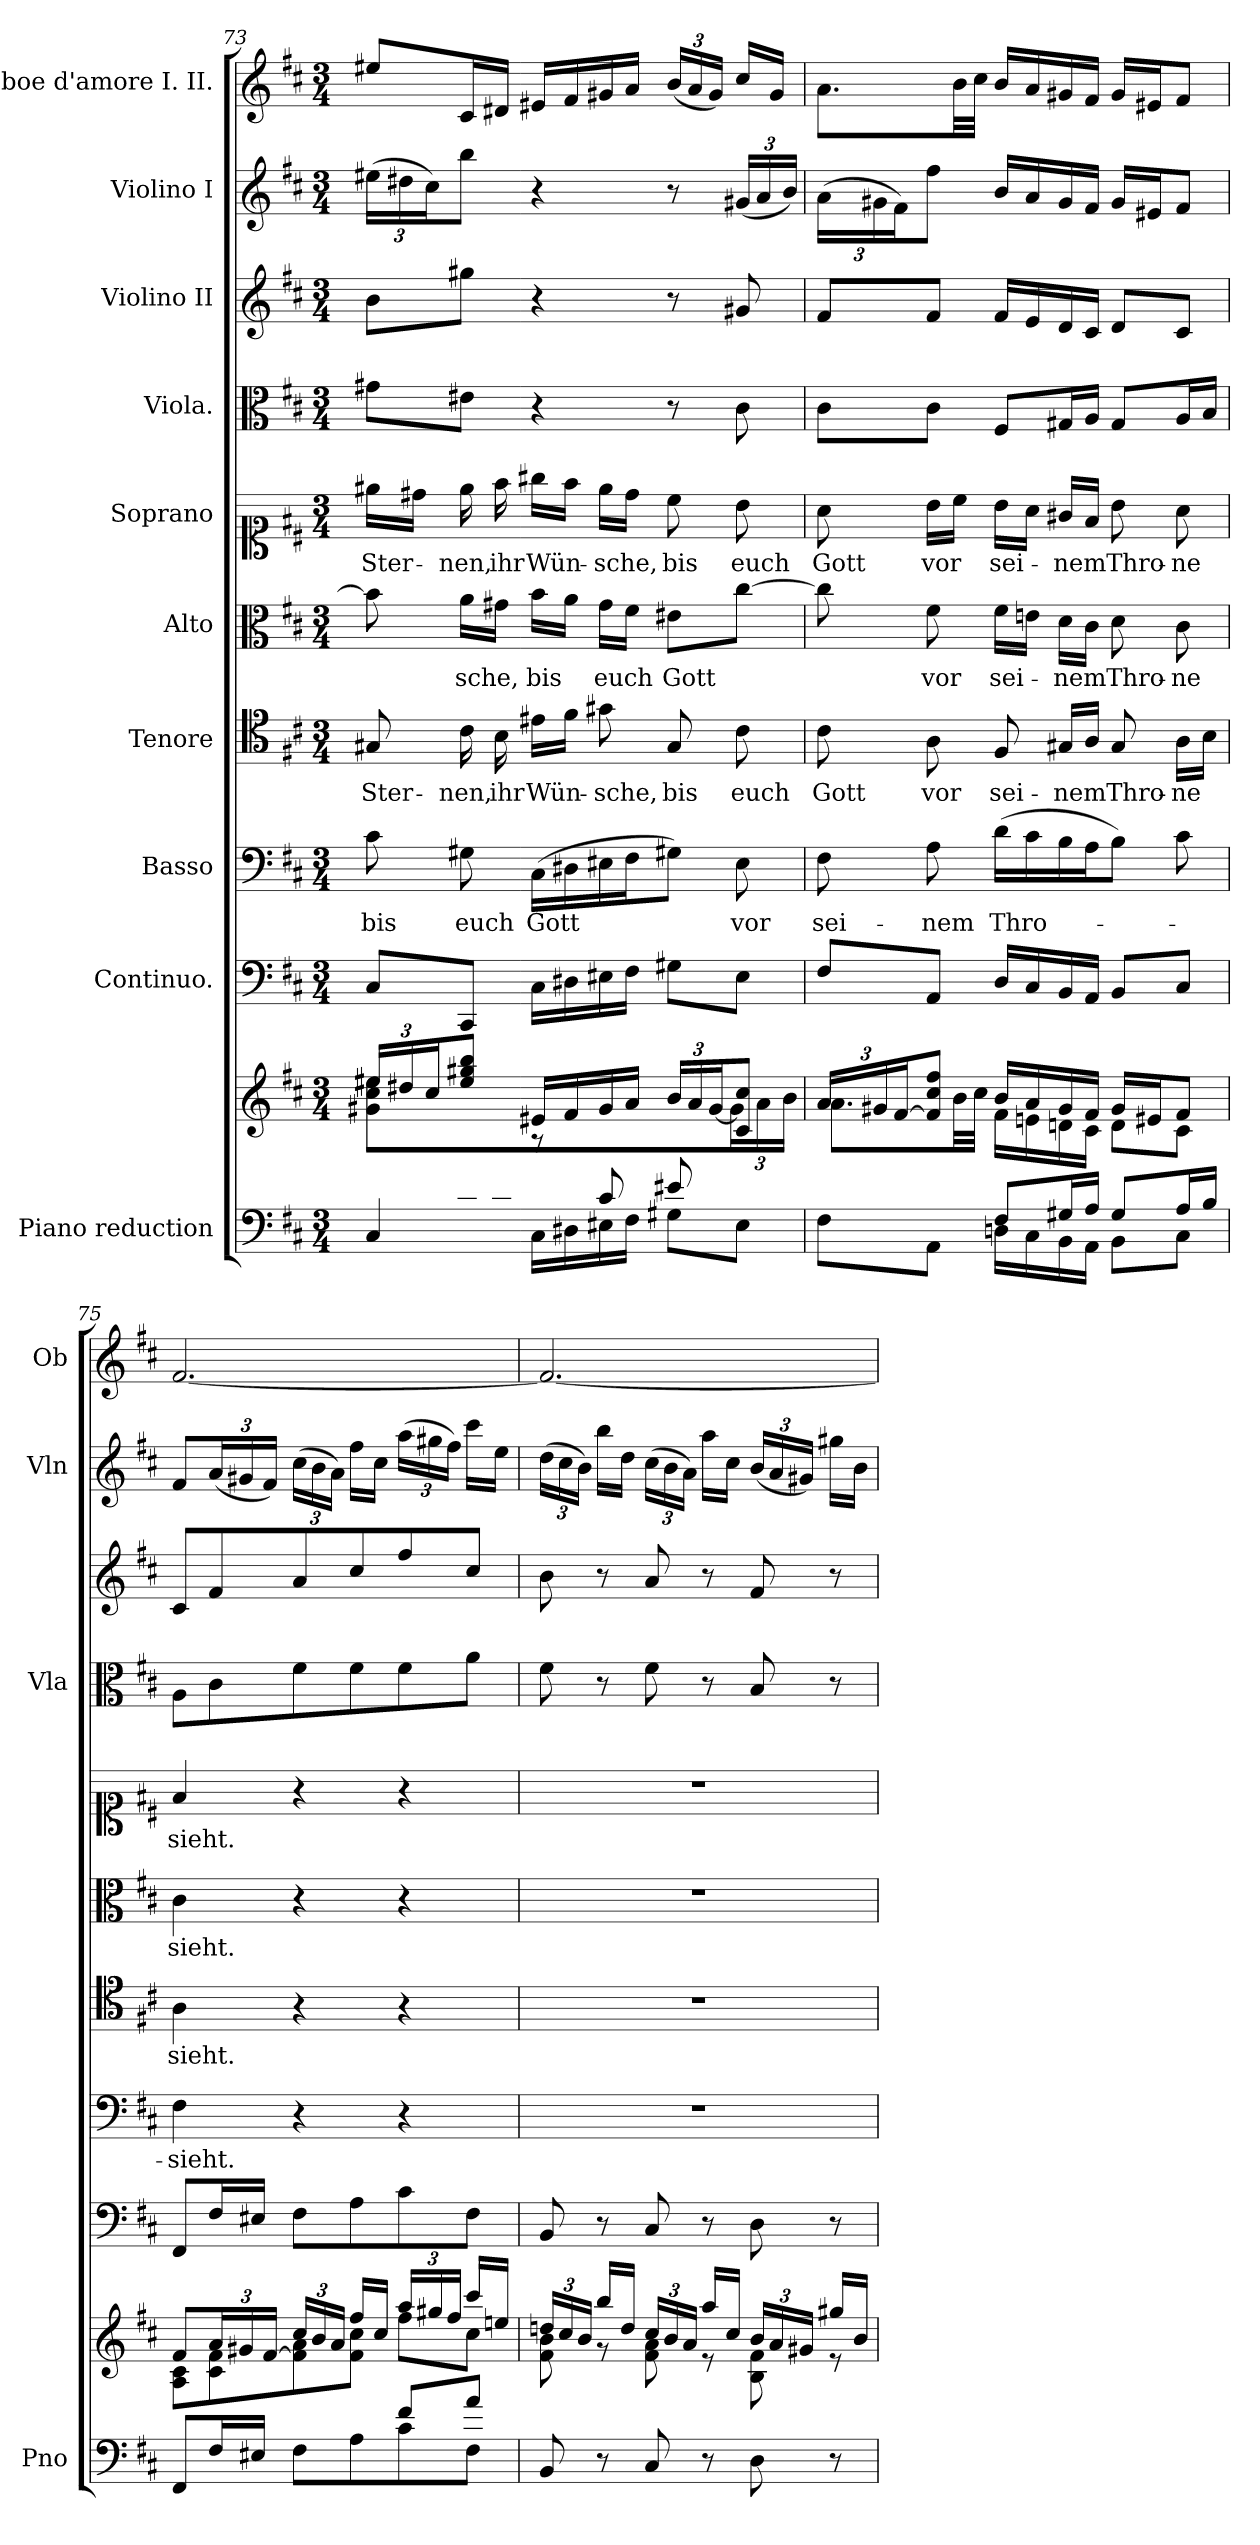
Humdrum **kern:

**kern	**kern	**kern	**kern	**text	**kern	**text	**kern	**text	**kern	**text	**kern	**kern	**kern	**kern
*part10	*part10	*part9	*part8	*part8	*part7	*part7	*part6	*part6	*part5	*part5	*part4	*part3	*part2	*part1
*staff11	*staff10	*staff9	*staff8	*staff8	*staff7	*staff7	*staff6	*staff6	*staff5	*staff5	*staff4	*staff3	*staff2	*staff1
*I"Piano reduction	*	*I"Continuo.	*I"Basso	*	*I"Tenore	*	*I"Alto	*	*I"Soprano	*	*I"Viola.	*I"Violino II	*I"Violino I	*I"Oboe d'amore I. II.
*I'Pno	*	*	*	*	*	*	*	*	*	*	*I'Vla	*	*I'Vln	*I'Ob
!!LO:PB:g=z
*clefF4	*clefG2	*clefF4	*clefF4	*	*clefC4	*	*clefC3	*	*clefC1	*	*clefC3	*clefG2	*clefG2	*clefG2
*k[f#c#]	*k[f#c#]	*k[f#c#]	*k[f#c#]	*	*k[f#c#]	*	*k[f#c#]	*	*k[f#c#]	*	*k[f#c#]	*k[f#c#]	*k[f#c#]	*k[f#c#]
*M3/4	*M3/4	*M3/4	*M3/4	*	*M3/4	*	*M3/4	*	*M3/4	*	*M3/4	*M3/4	*M3/4	*M3/4
=73	=73	=73	=73	=73	=73	=73	=73	=73	=73	=73	=73	=73	=73	=73
*^	*	*	*	*	*	*	*	*	*	*	*	*	*	*
*	*	*Xbrackettup	*	*	*	*	*	*	*	*	*	*	*	*	*
*	*	*^	*	*	*	*	*	*	*	*	*	*	*	*	*
!	!	!	!	!	!	!LO:LY:b	!	!LO:LY:b	!	!	!	!LO:LY:b	!	!	!	!
*	*	*	*	*	*	*	*	*	*	*	*	*	*	*	*Xbrackettup	*
8ryy	4C#/	24ee#X/LL	8g#X\ 8cc#\ 8ee#\L	8C#/L	8c#\	bis	8G#X/	Ster-	8b\]	.	16ee#X\LL	Ster-	8g#X\L	8b\L	(24ee#X\LL	8ee#X/L
.	.	24dd#X/	.	.	.	.	.	.	.	.	.	.	.	.	24dd#X\	.
.	.	.	.	.	.	.	.	.	.	.	16dd#X\JJ	.	.	.	.	.
.	.	24cc#/J	.	.	.	.	.	.	.	.	.	.	.	.	24cc#\J)	.
!	!	!	!	!	!	!LO:LY:b	!	!LO:LY:b	!	!LO:LY:b	!	!LO:LY:b	!	!	!	!
16c#/L	.	8ee#/ 8gg#X/ 8bb/J	8ryy	8CC#/J	8G#X\	euch	16c#\	nen,	16a\LL	-sche,	16ee#\	nen,	8e#X\J	8gg#X\J	8bb\J	16c#/L
!	!	!	!	!	!	!	!	!LO:LY:b	!	!	!	!LO:LY:b	!	!	!	!
16d/JJ	.	.	.	.	.	.	16B\	ihr	16g#X\JJ	.	16ff#\	ihr	.	.	.	16d#X/JJ
!	!	!	!	!	!	!LO:LY:b	!	!LO:LY:b	!	!LO:LY:b	!	!LO:LY:b	!	!	!	!
8ryy	16C#\LL	16e#X/LL	8r	16C#\LL	(16C#\LL	Gott	16e#X\LL	Wün-	16b\LL	bis	16gg#X\LL	Wün-	4r	4r	4r	16e#X/LL
.	16D#X\	16f#/	.	16D#X\	16D#X\	.	16f#\JJ	.	16a\JJ	.	16ff#\JJ	.	.	.	.	16f#/
!	!	!	!	!	!	!	!	!LO:LY:b	!	!LO:LY:b	!	!LO:LY:b	!	!	!	!
8c#/L	16E#X\	16g#/	4ryy	16E#X\	16E#X\	.	8g#X\	-sche,	16g#\LL	euch	16ee#\LL	-sche,	.	.	.	16g#X/
.	16F#\JJ	16a/JJ	.	16F#\JJ	16F#\J	.	.	.	16f#\JJ	.	16dd#\JJ	.	.	.	.	16a/JJ
!	!	!	!	!	!	!	!	!LO:LY:b	!	!LO:LY:b	!	!LO:LY:b	!	!	!	!
*	*	*	*	*	*	*	*	*	*	*	*	*	*	*	*	*Xbrackettup
8e#X/	8G#X\L	24b/LL	.	8G#X\L	8G#X\J)	.	8G#/	bis	8e#X\L	Gott	8cc#\	bis	8r	8r	8r	(24b/LL
.	.	24a/	.	.	.	.	.	.	.	.	.	.	.	.	.	24a/
.	.	[<24g#/J	.	.	.	.	.	.	.	.	.	.	.	.	.	24g#/JJ)
!	!	!	!	!	!	!LO:LY:b	!	!LO:LY:b	!	!	!	!LO:LY:b	!	!	!	!
8ryy	8E#\J	8c#/ 8cc#/J	24g#\L]	8E#\J	8E#\	vor	8c#\	euch	[8cc#\J	.	8b\	euch	8c#\	8g#X/	(24g#X/LL	16cc#/LL
.	.	.	24a\	.	.	.	.	.	.	.	.	.	.	.	24a/	.
.	.	.	.	.	.	.	.	.	.	.	.	.	.	.	.	16g#/JJ
.	.	.	24b\JJ	.	.	.	.	.	.	.	.	.	.	.	24b/JJ)	.
=74	=74	=74	=74	=74	=74	=74	=74	=74	=74	=74	=74	=74	=74	=74	=74	=74
!	!	!	!	!	!	!LO:LY:b	!	!LO:LY:b	!	!	!	!LO:LY:b	!	!	!	!
4ryy	8F#\L	24a/LL	8.a\L	8F#/L	8F#\	sei-	8c#\	Gott	8cc#\]	.	8a\	Gott	8c#\L	8f#/L	(24a\LL	8.a\L
.	.	24g#X/	.	.	.	.	.	.	.	.	.	.	.	.	24g#X\	.
.	.	[<24f#/J	.	.	.	.	.	.	.	.	.	.	.	.	24f#\J)	.
!	!	!	!	!	!	!LO:LY:b	!	!LO:LY:b	!	!LO:LY:b	!	!LO:LY:b	!	!	!	!
.	8AA\J	8f#/] 8cc#/ 8ff#/J	.	8AA/J	8A\	-nem	8A\	vor	8f#\	vor	16b\LL	vor	8c#\J	8f#/J	8ff#\J	.
.	.	.	32b\LL	.	.	.	.	.	.	.	16cc#\JJ	.	.	.	.	32b\LL
.	.	.	32cc#\JJJ	.	.	.	.	.	.	.	.	.	.	.	.	32cc#\JJJ
!	!	!	!	!	!	!LO:LY:b	!	!LO:LY:b	!	!LO:LY:b	!	!LO:LY:b	!	!	!	!
8F#/L	16Dn\LL	16b/LL	16f#\LL	16D/LL	(16d\LL	Thro-	8F#/	sei-	16f#\LL	sei-	16b\LL	sei-	8F#/L	16f#/LL	16b/LL	16b/LL
.	16C#\	16a/	16en\	16C#/	16c#\	.	.	.	16en\JJ	.	16a\JJ	.	.	16e/	16a/	16a/
!	!	!	!	!	!	!	!	!LO:LY:b	!	!LO:LY:b	!	!LO:LY:b	!	!	!	!
16G#X/L	16BB\	16g#/	16dn\	16BB/	16B\	.	16G#X/LL	-nem	16d\LL	-nem	16g#X/LL	-nem	16G#X/L	16d/	16g#/	16g#X/
16A/JJ	16AA\JJ	16f#/JJ	16c#\JJ	16AA/JJ	16A\J	.	16A/JJ	.	16c#\JJ	.	16f#/JJ	.	16A/JJ	16c#/JJ	16f#/JJ	16f#/JJ
!	!	!	!	!	!	!	!	!LO:LY:b	!	!LO:LY:b	!	!LO:LY:b	!	!	!	!
8G#/L	8BB\L	16g#/LL	8d\L	8BB/L	8B\J)	.	8G#/	Thro-	8d\	Thro-	8b\	Thro-	8G#/L	8d/L	16g#/LL	16g#/LL
.	.	16e#X/J	.	.	.	.	.	.	.	.	.	.	.	.	16e#X/J	16e#X/J
!	!	!	!	!	!	!	!	!LO:LY:b	!	!LO:LY:b	!	!LO:LY:b	!	!	!	!
16A/L	8C#\J	8f#/J	8c#\J	8C#/J	8c#\	.	16A\LL	-ne	8c#\	-ne	8a\	-ne	16A/L	8c#/J	8f#/J	8f#/J
16B/JJ	.	.	.	.	.	.	16B\JJ	.	.	.	.	.	16B/JJ	.	.	.
=75	=75	=75	=75	=75	=75	=75	=75	=75	=75	=75	=75	=75	=75	=75	=75	=75
!	!	!	!	!	!	!LO:LY:b	!	!LO:LY:b	!	!LO:LY:b	!	!LO:LY:b	!	!	!	!
8FF#/L	4ryy	8f#/L	8A\ 8c#\L	8FF#/L	4F#\	sieht.	4A\	sieht.	4c#\	sieht.	4f#/	sieht.	8A\L	8c#/L	8f#/L	[2.f#/
16F#/L	.	24a/L	8c#\ 8f#\	16F#/L	.	.	.	.	.	.	.	.	8c#\	8f#/	(24a/L	.
.	.	24g#X/	.	.	.	.	.	.	.	.	.	.	.	.	24g#X/	.
16E#X/JJ	.	.	.	16E#X/JJ	.	.	.	.	.	.	.	.	.	.	.	.
.	.	[<24f#/JJ	.	.	.	.	.	.	.	.	.	.	.	.	24f#/JJ)	.
4ryy	8F#\L	24cc#/LL	8f#\] 8a\	8F#\L	4r	.	4r	.	4r	.	4r	.	8f#\	8a/	(24cc#\LL	.
.	.	24b/	.	.	.	.	.	.	.	.	.	.	.	.	24b\	.
.	.	24a/JJ	.	.	.	.	.	.	.	.	.	.	.	.	24a\JJ)	.
.	8A\	16ff#/LL	8f#\ 8cc#\J	8A\	.	.	.	.	.	.	.	.	8f#\	8cc#/	16ff#\LL	.
.	.	16cc#/JJ	.	.	.	.	.	.	.	.	.	.	.	.	16cc#\JJ	.
8f#/L	8c#\	24aa/LL	8ff#\L	8c#\	4r	.	4r	.	4r	.	4r	.	8f#\	8ff#/	(24aa\LL	.
.	.	24gg#X/	.	.	.	.	.	.	.	.	.	.	.	.	24gg#X\	.
.	.	24ff#/JJ	.	.	.	.	.	.	.	.	.	.	.	.	24ff#\JJ)	.
8a/J	8F#\J	16ccc#/LL	8cc#\J	8F#\J	.	.	.	.	.	.	.	.	8a\J	8cc#/J	16ccc#\LL	.
.	.	16een/JJ	.	.	.	.	.	.	.	.	.	.	.	.	16ee\JJ	.
*v	*v	*	*	*	*	*	*	*	*	*	*	*	*	*	*	*
=76	=76	=76	=76	=76	=76	=76	=76	=76	=76	=76	=76	=76	=76	=76	=76
8BB/	24ddn/LL	8f#\ 8b\	8BB/	2.r	.	2.r	.	2.r	.	2.r	.	8f#\	8b\	(24dd\LL	2.f#/_
.	24cc#/	.	.	.	.	.	.	.	.	.	.	.	.	24cc#\	.
.	24b/JJ	.	.	.	.	.	.	.	.	.	.	.	.	24b\JJ)	.
8r	16bb/LL	8r	8r	.	.	.	.	.	.	.	.	8r	8r	16bb\LL	.
.	16dd/JJ	.	.	.	.	.	.	.	.	.	.	.	.	16dd\JJ	.
8C#/	24cc#/LL	8f#\ 8a\	8C#/	.	.	.	.	.	.	.	.	8f#\	8a/	(24cc#\LL	.
.	24b/	.	.	.	.	.	.	.	.	.	.	.	.	24b\	.
.	24a/JJ	.	.	.	.	.	.	.	.	.	.	.	.	24a\JJ)	.
8r	16aa/LL	8r	8r	.	.	.	.	.	.	.	.	8r	8r	16aa\LL	.
.	16cc#/JJ	.	.	.	.	.	.	.	.	.	.	.	.	16cc#\JJ	.
8D\	24b/LL	8B\ 8f#\	8D\	.	.	.	.	.	.	.	.	8B/	8f#/	(24b/LL	.
.	24a/	.	.	.	.	.	.	.	.	.	.	.	.	24a/	.
.	24g#X/JJ	.	.	.	.	.	.	.	.	.	.	.	.	24g#X/JJ)	.
8r	16gg#X/LL	8r	8r	.	.	.	.	.	.	.	.	8r	8r	16gg#X\LL	.
.	16b/JJ	.	.	.	.	.	.	.	.	.	.	.	.	16b\JJ	.
*	*v	*v	*	*	*	*	*	*	*	*	*	*	*	*	*
=	=	=	=	=	=	=	=	=	=	=	=	=	=	=
*-	*-	*-	*-	*-	*-	*-	*-	*-	*-	*-	*-	*-	*-	*-
